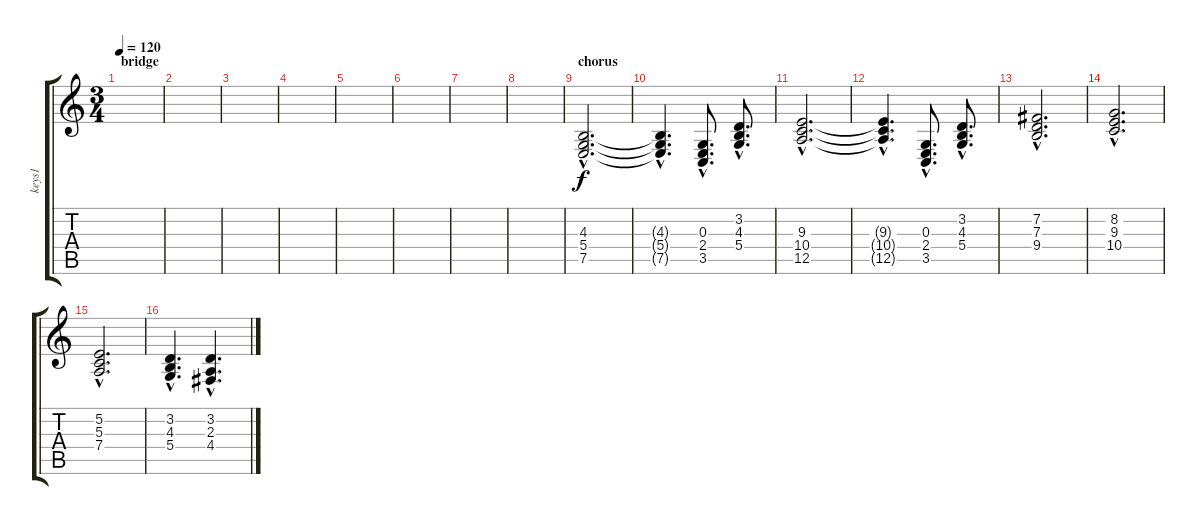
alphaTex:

\track ("keys1" "keys1") {instrument synthstrings1}
\staff {score tabs}
\tuning (E4 B3 G3 D3 A2 E2) {hide}
\ts (3 4)
\section ("" "bridge")
\tempo 120
\clef g2
\ks c
|
|
|
|
|
|
|
|
\section ("" "chorus")
(4.3{hac} 5.4{hac} 7.5{hac}).2{d} |
(4.3{hac t} 5.4{hac t} 7.5{hac t}).4{d} (0.3{hac} 2.4{hac} 3.5{hac}).8{d} (3.2{hac} 4.3{hac} 5.4{hac}).8{d} |
(9.3{hac} 10.4{hac} 12.5{hac}).2{d} |
(9.3{hac t} 10.4{hac t} 12.5{hac t}).4{d} (0.3{hac} 2.4{hac} 3.5{hac}).8{d} (3.2{hac} 4.3{hac} 5.4{hac}).8{d} |
(7.2{hac} 7.3{hac} 9.4{hac}).2{d} |
(8.2{hac} 9.3{hac} 10.4{hac}).2{d} |
(5.2{hac} 5.3{hac} 7.4{hac}).2{d} |
(3.2{hac} 4.3{hac} 5.4{hac}).4{d} (3.2{hac} 2.3{hac} 4.4{hac}).4{d}
